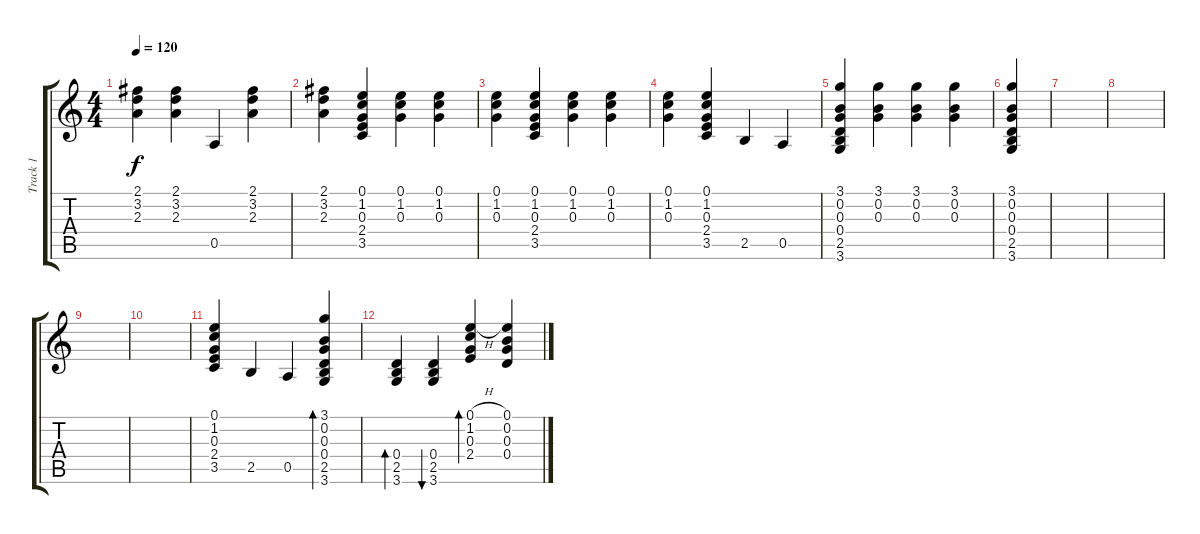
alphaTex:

\track ("Track 1" "Track 1") {instrument acousticguitarsteel}
\staff {score tabs}
\tuning (E4 B3 G3 D3 A2 E2) {hide}
\ts (4 4)
\tempo 120
\clef g2
\ks c
(2.1 3.2 2.3).4{dy f} (2.1 3.2 2.3).4 0.5.4 (2.1 3.2 2.3).4 |
(2.1 3.2 2.3).4 (0.1 1.2 0.3 2.4 3.5).4 (0.1 1.2 0.3).4 (0.1 1.2 0.3).4 |
(0.1 1.2 0.3).4 (0.1 1.2 0.3 2.4 3.5).4 (0.1 1.2 0.3).4 (0.1 1.2 0.3).4 |
(0.1 1.2 0.3).4 (0.1 1.2 0.3 2.4 3.5).4 2.5.4 0.5.4 |
(3.1 0.2 0.3 0.4 2.5 3.6).4 (3.1 0.2 0.3).4 (3.1 0.2 0.3).4 (3.1 0.2 0.3).4 |
(3.1 0.2 0.3 0.4 2.5 3.6).4 |
|
|
|
|
(0.1 1.2 0.3 2.4 3.5).4 2.5.4 0.5.4 (3.1 0.2 0.3 0.4 2.5 3.6).4{bd 60} |
(0.4 2.5 3.6).4{bd 60} (0.4 2.5 3.6).4{bu 60} (0.1{h} 1.2 0.3 2.4).4{bd 60} (0.1 0.2 0.3 0.4).4
